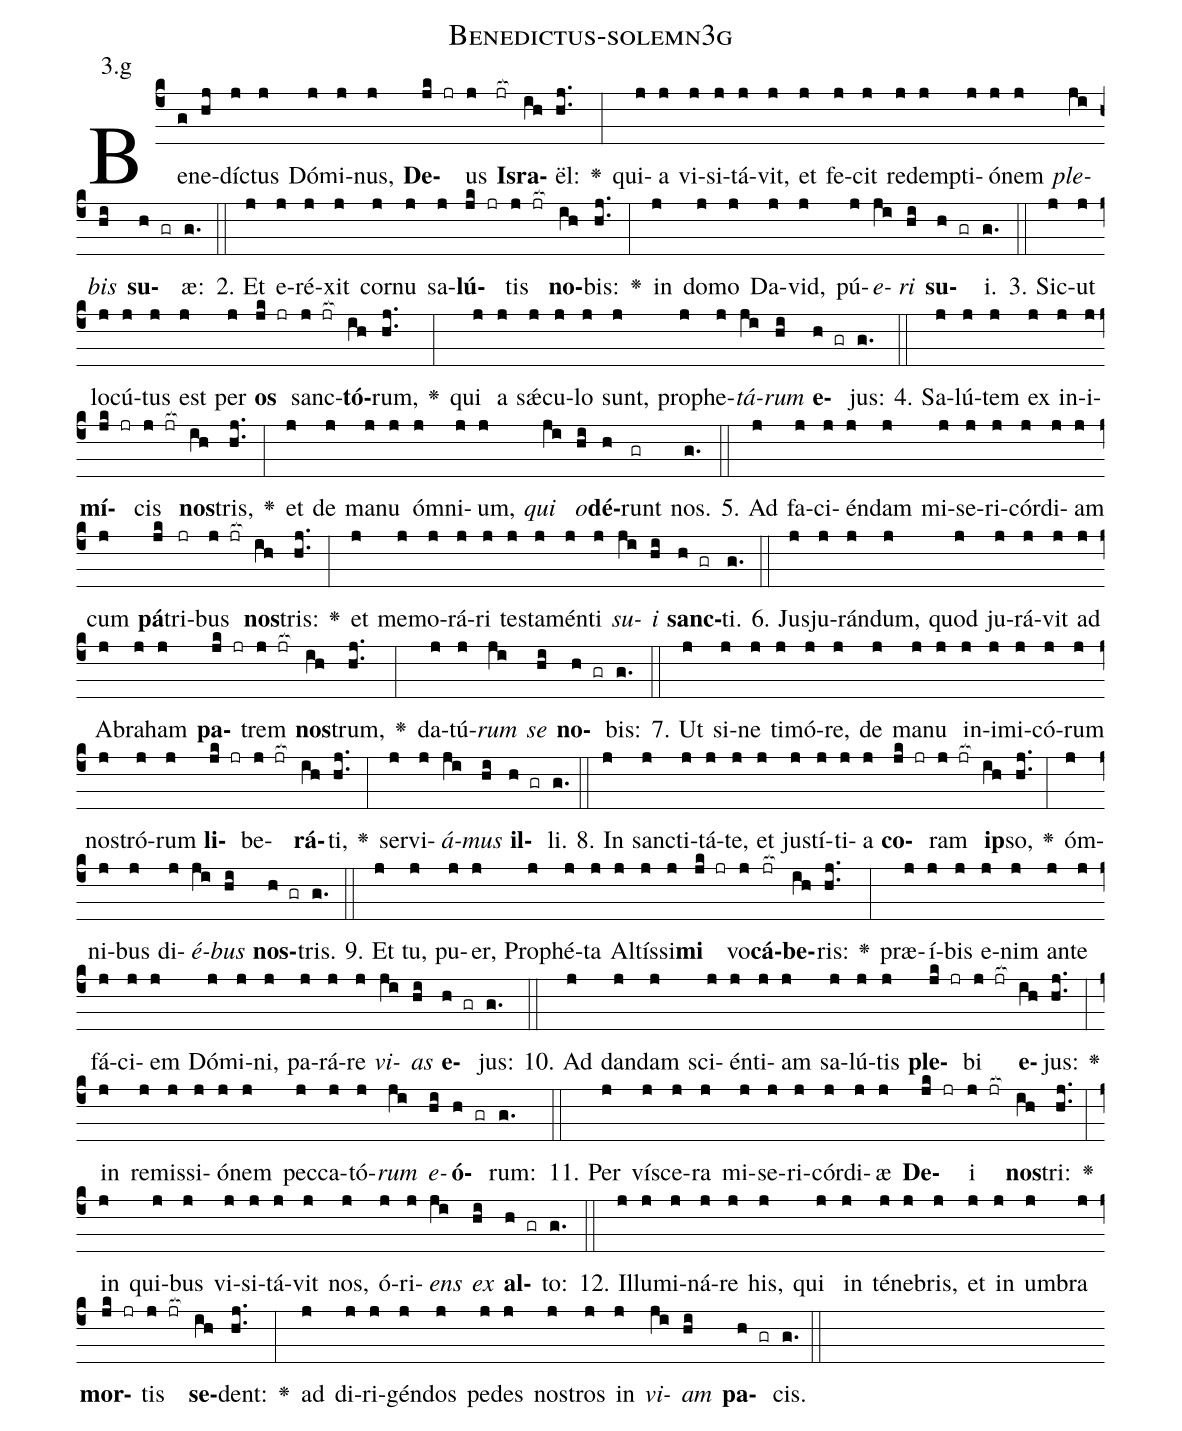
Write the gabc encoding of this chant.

name: Benedictus-solemn3g;
annotation: 3.g;
%%
(c4)Be(g)ne(hj)díc(j)tus(j) Dó(j)mi(j)nus,(j) <b>De</b>(jk jr)us(j) <b>Is</b>(jr[ocb:1{])<b>ra</b>(ih[ocb:0}])ël:(hj..) <v>\greheightstar</v>(:) qui(j)a(j) vi(j)si(j)tá(j)vit,(j) et(j) fe(j)cit(j) red(j)emp(j)ti(j)ó(j)nem(j) <i>ple</i>(ji)<i>bis</i>(hi) <b>su</b>(h gr)æ:(g.) (::)
2. Et(j) e(j)ré(j)xit(j) cor(j)nu(j) sa(j)<b>lú</b>(jk jr)tis(j jr[ocb:1{]) <b>no</b>(ih[ocb:0}])bis:(hj..) <v>\greheightstar</v>(:) in(j) do(j)mo(j) Da(j)vid,(j) pú(j)<i>e</i>(ji)<i>ri</i>(hi) <b>su</b>(h gr)i.(g.) (::)
3. Sic(j)ut(j) lo(j)cú(j)tus(j) est(j) per(j) <b>os</b>(jk jr) sanc(j jr[ocb:1{])<b>tó</b>(ih[ocb:0}])rum,(hj..) <v>\greheightstar</v>(:) qui(j) a(j) sǽ(j)cu(j)lo(j) sunt,(j) pro(j)phe(j)<i>tá</i>(ji)<i>rum</i>(hi) <b>e</b>(h gr)jus:(g.) (::)
4. Sa(j)lú(j)tem(j) ex(j) in(j)i(j)<b>mí</b>(jk jr)cis(j jr[ocb:1{]) <b>nos</b>(ih[ocb:0}])tris,(hj..) <v>\greheightstar</v>(:) et(j) de(j) ma(j)nu(j) óm(j)ni(j)um,(j) <i>qui</i>(ji) <i>o</i>(hi)<b>dé</b>(h)runt(gr) nos.(g.) (::)
5. Ad(j) fa(j)ci(j)én(j)dam(j) mi(j)se(j)ri(j)cór(j)di(j)am(j) cum(j) <b>pá</b>(jk)tri(jr)bus(j jr[ocb:1{]) <b>nos</b>(ih[ocb:0}])tris:(hj..) <v>\greheightstar</v>(:) et(j) me(j)mo(j)rá(j)ri(j) tes(j)ta(j)mén(j)ti(j) <i>su</i>(ji)<i>i</i>(hi) <b>sanc</b>(h gr)ti.(g.) (::)
6. Ju(j)sju(j)rán(j)dum,(j) quod(j) ju(j)rá(j)vit(j) ad(j) A(j)bra(j)ham(j) <b>pa</b>(jk jr)trem(j jr[ocb:1{]) <b>nos</b>(ih[ocb:0}])trum,(hj..) <v>\greheightstar</v>(:) da(j)tú(j)<i>rum</i>(ji) <i>se</i>(hi) <b>no</b>(h gr)bis:(g.) (::)
7. Ut(j) si(j)ne(j) ti(j)mó(j)re,(j) de(j) ma(j)nu(j) in(j)i(j)mi(j)có(j)rum(j) nos(j)tró(j)rum(j) <b>li</b>(jk jr)be(j jr[ocb:1{])<b>rá</b>(ih[ocb:0}])ti,(hj..) <v>\greheightstar</v>(:) ser(j)vi(j)<i>á</i>(ji)<i>mus</i>(hi) <b>il</b>(h gr)li.(g.) (::)
8. In(j) sanc(j)ti(j)tá(j)te,(j) et(j) jus(j)tí(j)ti(j)a(j) <b>co</b>(jk jr)ram(j jr[ocb:1{]) <b>ip</b>(ih[ocb:0}])so,(hj..) <v>\greheightstar</v>(:) óm(j)ni(j)bus(j) di(j)<i>é</i>(ji)<i>bus</i>(hi) <b>nos</b>(h gr)tris.(g.) (::)
9. Et(j) tu,(j) pu(j)er,(j) Pro(j)phé(j)ta(j) Al(j)tís(j)si(j)<b>mi</b>(jk jr) vo(j)<b>cá</b>(jr[ocb:1{])<b>be</b>(ih[ocb:0}])ris:(hj..) <v>\greheightstar</v>(:) præ(j)í(j)bis(j) e(j)nim(j) an(j)te(j) fá(j)ci(j)em(j) Dó(j)mi(j)ni,(j) pa(j)rá(j)re(j) <i>vi</i>(ji)<i>as</i>(hi) <b>e</b>(h gr)jus:(g.) (::)
10. Ad(j) dan(j)dam(j) sci(j)én(j)ti(j)am(j) sa(j)lú(j)tis(j) <b>ple</b>(jk jr)bi(j jr[ocb:1{]) <b>e</b>(ih[ocb:0}])jus:(hj..) <v>\greheightstar</v>(:) in(j) re(j)mis(j)si(j)ó(j)nem(j) pec(j)ca(j)tó(j)<i>rum</i>(ji) <i>e</i>(hi)<b>ó</b>(h gr)rum:(g.) (::)
11. Per(j) ví(j)sce(j)ra(j) mi(j)se(j)ri(j)cór(j)di(j)æ(j) <b>De</b>(jk jr)i(j jr[ocb:1{]) <b>nos</b>(ih[ocb:0}])tri:(hj..) <v>\greheightstar</v>(:) in(j) qui(j)bus(j) vi(j)si(j)tá(j)vit(j) nos,(j) ó(j)ri(j)<i>ens</i>(ji) <i>ex</i>(hi) <b>al</b>(h gr)to:(g.) (::)
12. Il(j)lu(j)mi(j)ná(j)re(j) his,(j) qui(j) in(j) té(j)ne(j)bris,(j) et(j) in(j) um(j)bra(j) <b>mor</b>(jk jr)tis(j jr[ocb:1{]) <b>se</b>(ih[ocb:0}])dent:(hj..) <v>\greheightstar</v>(:) ad(j) di(j)ri(j)gén(j)dos(j) pe(j)des(j) nos(j)tros(j) in(j) <i>vi</i>(ji)<i>am</i>(hi) <b>pa</b>(h gr)cis.(g.) (::)
